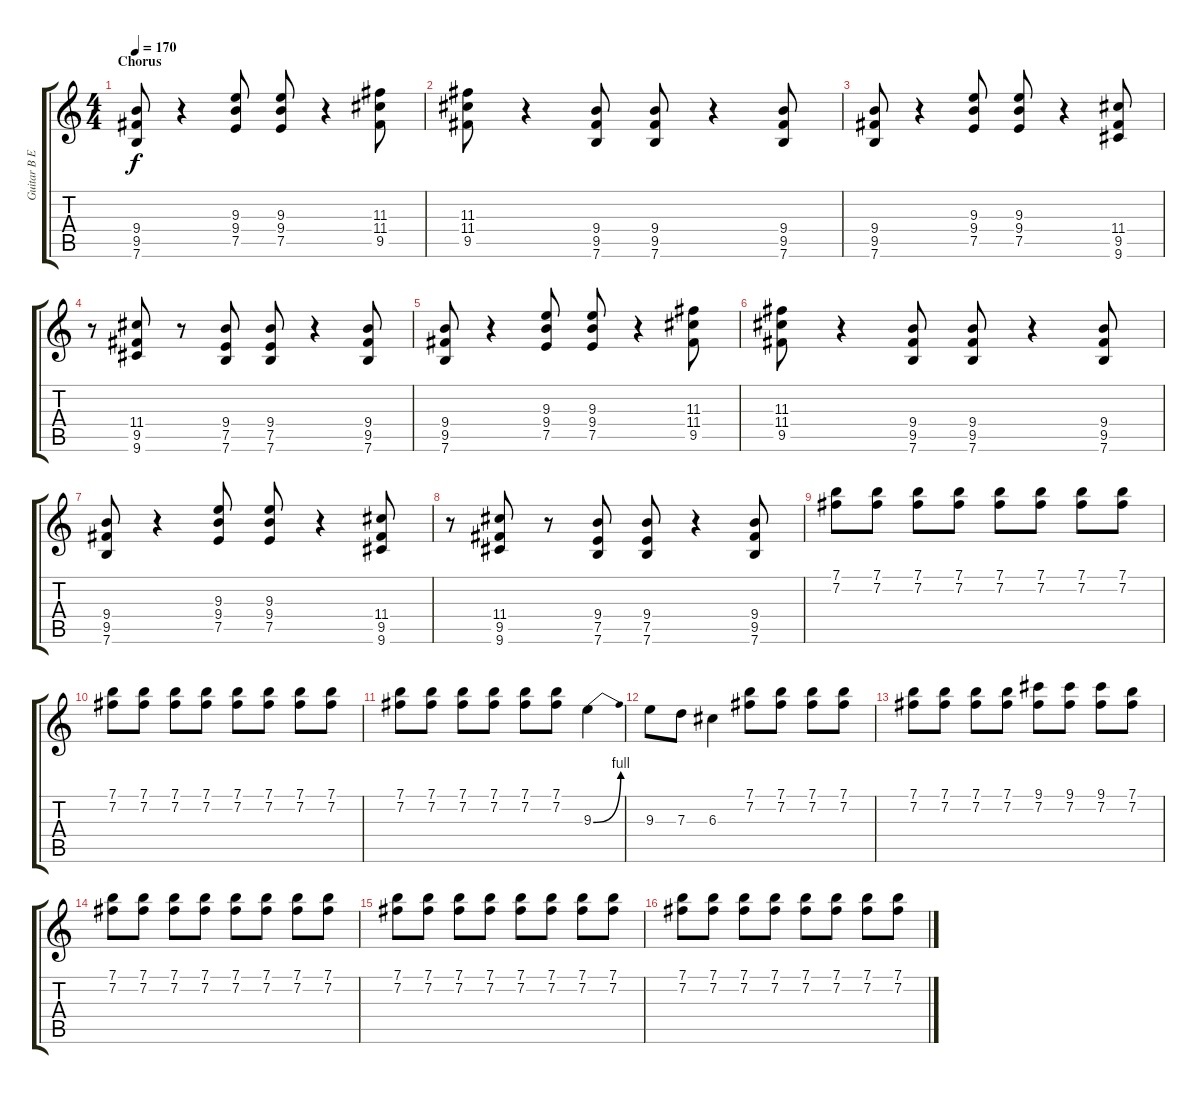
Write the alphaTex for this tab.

\track ("Guitar B Erik Olhsson" "Guitar B E") {instrument overdrivenguitar}
\staff {score tabs}
\tuning (E4 B3 G3 D3 A2 E2) {hide}
\ts (4 4)
\section ("" "Chorus")
\tempo 170
\clef g2
\ks c
(9.4 9.5 7.6).8{dy f} r.4 (9.3 9.4 7.5).8 (9.3 9.4 7.5).8 r.4 (11.3 11.4 9.5).8 |
(11.3 11.4 9.5).8 r.4 (9.4 9.5 7.6).8 (9.4 9.5 7.6).8 r.4 (9.4 9.5 7.6).8 |
(9.4 9.5 7.6).8 r.4 (9.3 9.4 7.5).8 (9.3 9.4 7.5).8 r.4 (11.4 9.5 9.6).8 |
r.8 (11.4 9.5 9.6).8 r.8 (9.4 7.5 7.6).8 (9.4 7.5 7.6).8 r.4 (9.4 9.5 7.6).8 |
(9.4 9.5 7.6).8 r.4 (9.3 9.4 7.5).8 (9.3 9.4 7.5).8 r.4 (11.3 11.4 9.5).8 |
(11.3 11.4 9.5).8 r.4 (9.4 9.5 7.6).8 (9.4 9.5 7.6).8 r.4 (9.4 9.5 7.6).8 |
(9.4 9.5 7.6).8 r.4 (9.3 9.4 7.5).8 (9.3 9.4 7.5).8 r.4 (11.4 9.5 9.6).8 |
r.8 (11.4 9.5 9.6).8 r.8 (9.4 7.5 7.6).8 (9.4 7.5 7.6).8 r.4 (9.4 9.5 7.6).8 |
(7.1 7.2).8 (7.1 7.2).8 (7.1 7.2).8 (7.1 7.2).8 (7.1 7.2).8 (7.1 7.2).8 (7.1 7.2).8 (7.1 7.2).8 |
(7.1 7.2).8 (7.1 7.2).8 (7.1 7.2).8 (7.1 7.2).8 (7.1 7.2).8 (7.1 7.2).8 (7.1 7.2).8 (7.1 7.2).8 |
(7.1 7.2).8 (7.1 7.2).8 (7.1 7.2).8 (7.1 7.2).8 (7.1 7.2).8 (7.1 7.2).8 9.3{be (bend 0 0 60 4)}.4 |
9.3.8 7.3.8 6.3.4 (7.1 7.2).8 (7.1 7.2).8 (7.1 7.2).8 (7.1 7.2).8 |
(7.1 7.2).8 (7.1 7.2).8 (7.1 7.2).8 (7.1 7.2).8 (9.1 7.2).8 (9.1 7.2).8 (9.1 7.2).8 (7.1 7.2).8 |
(7.1 7.2).8 (7.1 7.2).8 (7.1 7.2).8 (7.1 7.2).8 (7.1 7.2).8 (7.1 7.2).8 (7.1 7.2).8 (7.1 7.2).8 |
(7.1 7.2).8 (7.1 7.2).8 (7.1 7.2).8 (7.1 7.2).8 (7.1 7.2).8 (7.1 7.2).8 (7.1 7.2).8 (7.1 7.2).8 |
(7.1 7.2).8 (7.1 7.2).8 (7.1 7.2).8 (7.1 7.2).8 (7.1 7.2).8 (7.1 7.2).8 (7.1 7.2).8 (7.1 7.2).8
